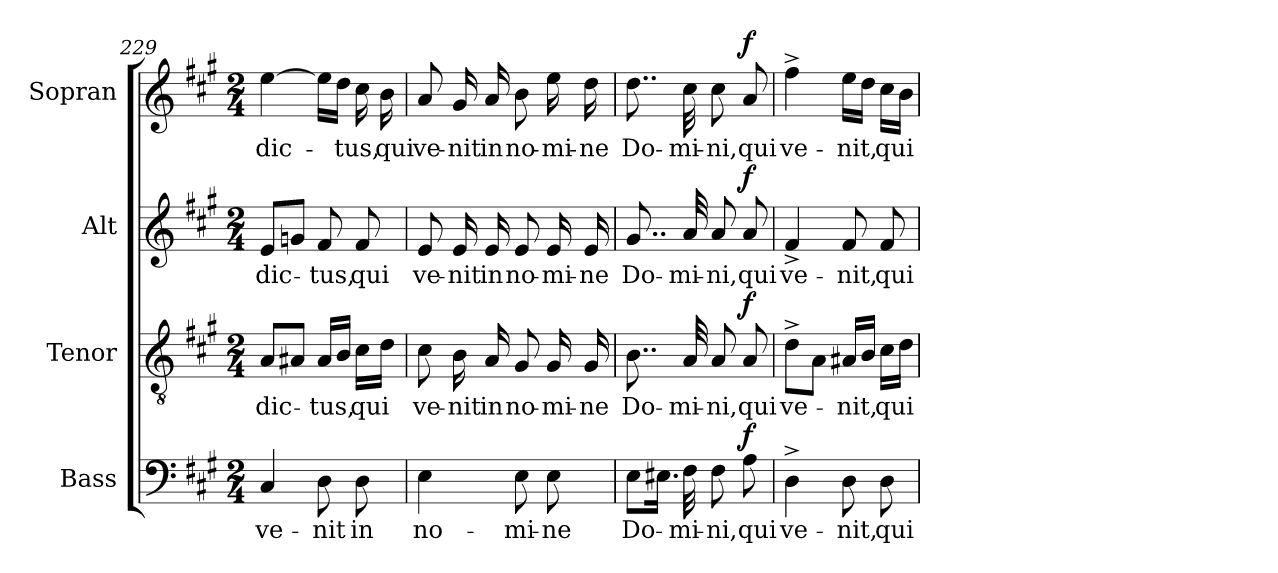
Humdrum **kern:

**kern	**text	**dynam	**kern	**text	**dynam	**kern	**text	**dynam	**kern	**text	**dynam
*part4	*part4	*part4	*part3	*part3	*part3	*part2	*part2	*part2	*part1	*part1	*part1
*staff4	*staff4	*staff4	*staff3	*staff3	*staff3	*staff2	*staff2	*staff2	*staff1	*staff1	*staff1
*I"Bass	*	*	*I"Tenor	*	*	*I"Alt	*	*	*I"Sopran	*	*
*I'B.	*	*	*I'T.	*	*	*I'A.	*	*	*I'S.	*	*
*clefF4	*	*	*clefGv2	*	*	*clefG2	*	*	*clefG2	*	*
*k[f#c#g#]	*	*	*k[f#c#g#]	*	*	*k[f#c#g#]	*	*	*k[f#c#g#]	*	*
*A:	*	*	*A:	*	*	*A:	*	*	*A:	*	*
*M2/4	*	*	*M2/4	*	*	*M2/4	*	*	*M2/4	*	*
=229	=229	=229	=229	=229	=229	=229	=229	=229	=229	=229	=229
!	!LO:LY:b	!	!	!LO:LY:b	!	!	!LO:LY:b	!	!	!LO:LY:b	!
4C#/	ve-	.	8A/L	-dic-	.	8e/L	-dic-	.	[4ee\	-dic-	.
.	.	.	8A#X/J	.	.	8gn/J	.	.	.	.	.
!	!LO:LY:b	!	!	!LO:LY:b	!	!	!LO:LY:b	!	!	!	!
8D\	-nit	.	16A#/LL	-tus,	.	8f#/	-tus,	.	16ee\LL]	.	.
.	.	.	16B/JJ	.	.	.	.	.	16dd\JJ	.	.
!	!LO:LY:b	!	!	!LO:LY:b	!	!	!LO:LY:b	!	!	!LO:LY:b	!
8D\	in	.	16c#\LL	qui	.	8f#/	qui	.	16cc#\	-tus,	.
!	!	!	!	!	!	!	!	!	!	!LO:LY:b	!
.	.	.	16d\JJ	.	.	.	.	.	16b\	qui	.
=230	=230	=230	=230	=230	=230	=230	=230	=230	=230	=230	=230
!	!LO:LY:b	!	!	!LO:LY:b	!	!	!LO:LY:b	!	!	!LO:LY:b	!
4E\	no-	.	8c#\	ve-	.	8e/	ve-	.	8a/	ve-	.
!	!	!	!	!LO:LY:b	!	!	!LO:LY:b	!	!	!LO:LY:b	!
.	.	.	16B\	-nit	.	16e/	-nit	.	16g#/	-nit	.
!	!	!	!	!LO:LY:b	!	!	!LO:LY:b	!	!	!LO:LY:b	!
.	.	.	16A/	in	.	16e/	in	.	16a/	in	.
!	!LO:LY:b	!	!	!LO:LY:b	!	!	!LO:LY:b	!	!	!LO:LY:b	!
8E\	-mi-	.	8G#/	no-	.	8e/	no-	.	8b\	no-	.
!	!LO:LY:b	!	!	!LO:LY:b	!	!	!LO:LY:b	!	!	!LO:LY:b	!
8E\	-ne	.	16G#/	-mi-	.	16e/	-mi-	.	16ee\	-mi-	.
!	!	!	!	!LO:LY:b	!	!	!LO:LY:b	!	!	!LO:LY:b	!
.	.	.	16G#/	-ne	.	16e/	-ne	.	16dd\	-ne	.
!!LO:PB:g=z
=231	=231	=231	=231	=231	=231	=231	=231	=231	=231	=231	=231
!	!LO:LY:b	!	!	!LO:LY:b	!	!	!LO:LY:b	!	!	!LO:LY:b	!
8E\L	Do-	.	8..B\	Do-	.	8..g#/	Do-	.	8..dd\	Do-	.
16.E#X\Jk	.	.	.	.	.	.	.	.	.	.	.
!	!LO:LY:b	!	!	!LO:LY:b	!	!	!LO:LY:b	!	!	!LO:LY:b	!
32F#\	-mi-	.	32A/	-mi-	.	32a/	-mi-	.	32cc#\	-mi-	.
!	!LO:LY:b	!	!	!LO:LY:b	!	!	!LO:LY:b	!	!	!LO:LY:b	!
8F#\	-ni,	.	8A/	-ni,	.	8a/	-ni,	.	8cc#\	-ni,	.
!	!LO:LY:b	!LO:DY:a	!	!LO:LY:b	!LO:DY:a	!	!LO:LY:b	!LO:DY:a	!	!LO:LY:b	!LO:DY:a
8A\	qui	f	8A/	qui	f	8a/	qui	f	8a/	qui	f
=232	=232	=232	=232	=232	=232	=232	=232	=232	=232	=232	=232
!	!LO:LY:b	!	!	!LO:LY:b	!	!	!LO:LY:b	!	!	!LO:LY:b	!
4D^>\	ve-	.	8d^>\L	ve-	.	4f#^>/	ve-	.	4ff#^>\	ve-	.
.	.	.	8A\J	.	.	.	.	.	.	.	.
!	!LO:LY:b	!	!	!LO:LY:b	!	!	!LO:LY:b	!	!	!LO:LY:b	!
8D\	-nit,	.	16A#X/LL	-nit,	.	8f#/	-nit,	.	16ee\LL	-nit,	.
.	.	.	16B/JJ	.	.	.	.	.	16dd\JJ	.	.
!	!LO:LY:b	!	!	!LO:LY:b	!	!	!LO:LY:b	!	!	!LO:LY:b	!
8D\	qui	.	16c#\LL	qui	.	8f#/	qui	.	16cc#\LL	qui	.
.	.	.	16d\JJ	.	.	.	.	.	16b\JJ	.	.
=	=	=	=	=	=	=	=	=	=	=	=
*-	*-	*-	*-	*-	*-	*-	*-	*-	*-	*-	*-
